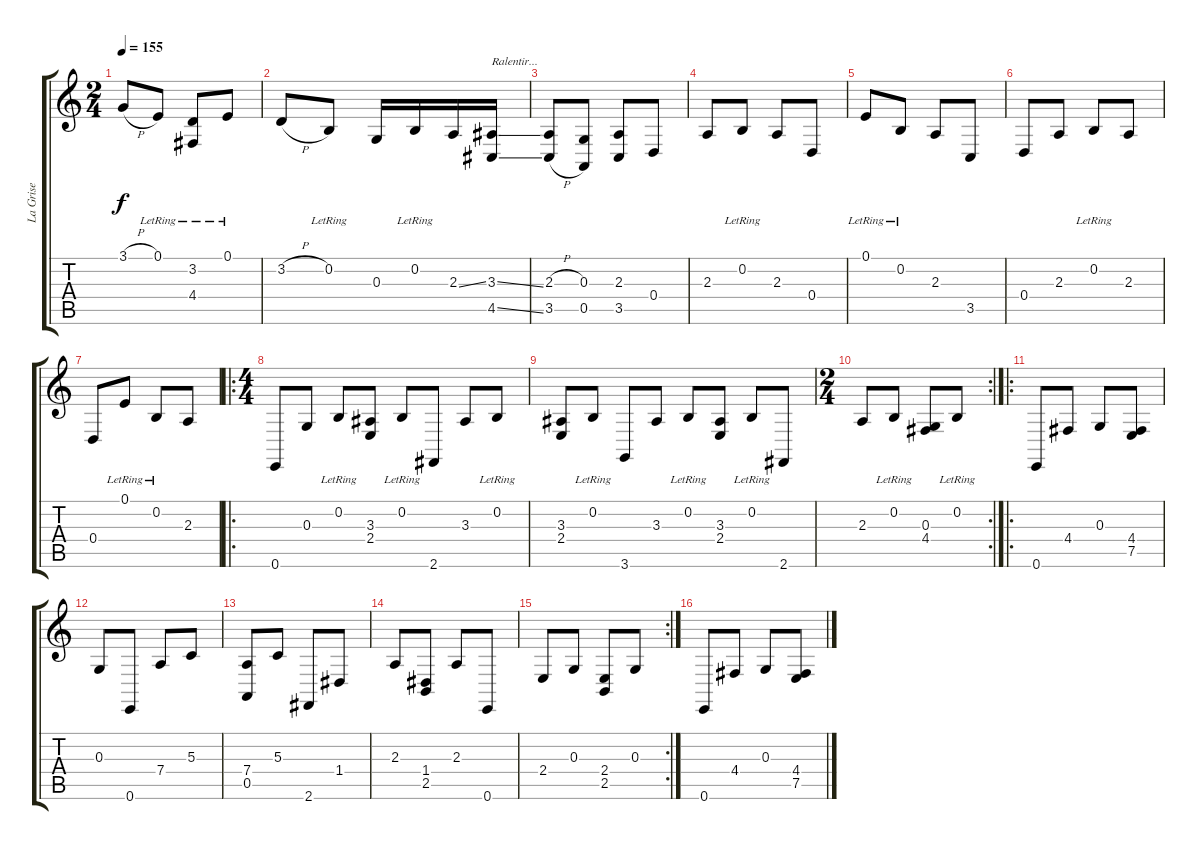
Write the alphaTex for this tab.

\track ("La Grise" "La Grise") {instrument orchestralharp}
\staff {score tabs}
\tuning (E4 B3 G3 D3 A2 E2) {hide}
\ts (2 4)
\tempo 155
\clef g2
\ks c
3.1{h}.8{dy f} 0.1{lr}.8 (3.2{lr} 4.4).8 0.1{lr}.8 |
3.2{h}.8 0.2{lr}.8 0.3.16 0.2{lr}.16 2.3{ss}.16 (3.3{ss} 4.5{ss}).16{txt "Ralentir..."} |
(2.3{h} 3.5{h}).8 (0.3 0.5).8 (2.3 3.5).8 0.4.8 |
2.3.8 0.2{lr}.8 2.3.8 0.4.8 |
0.1{lr}.8 0.2{lr}.8 2.3.8 3.5.8 |
0.4.8 2.3.8 0.2{lr}.8 2.3.8 |
0.4.8 0.1{lr}.8 0.2{lr}.8 2.3.8 |
\ro
\ts (4 4)
0.6.8 0.3.8 0.2{lr}.8 (3.3 2.4).8 0.2{lr}.8 2.6.8 3.3.8 0.2{lr}.8 |
(3.3 2.4).8 0.2{lr}.8 3.6.8 3.3.8 0.2{lr}.8 (3.3 2.4).8 0.2{lr}.8 2.6.8 |
\rc 2
\ts (2 4)
2.3.8 0.2{lr}.8 (0.3 4.4).8 0.2{lr}.8 |
\ro
0.6.8 4.4.8 0.3.8 (4.4 7.5).8 |
0.3.8 0.6.8 7.4.8 5.3.8 |
(7.4 0.5).8 5.3.8 2.6.8 1.4.8 |
2.3.8 (1.4 2.5).8 2.3.8 0.6.8 |
\rc 2
2.4.8 0.3.8 (2.4 2.5).8 0.3.8 |
0.6.8 4.4.8 0.3.8 (4.4 7.5).8
